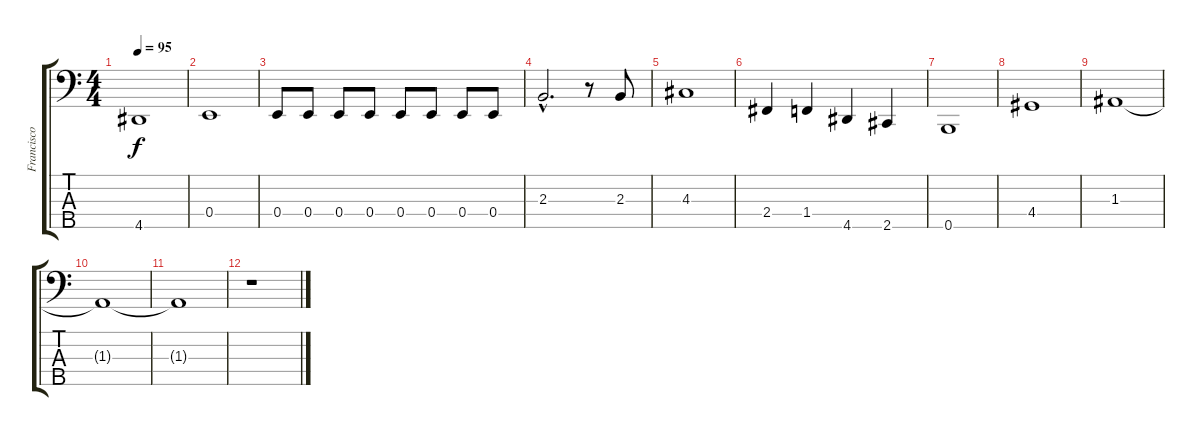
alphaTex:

\track ("Francisco Fidalgo (Bajo)" "Francisco ") {instrument electricbassfinger}
\staff {score tabs}
\tuning (G2 D2 A1 E1 B0) {hide}
\ts (4 4)
\tempo 95
\clef f4
\ks c
4.5.1{dy f} |
0.4.1 |
0.4.8 0.4.8 0.4.8 0.4.8 0.4.8 0.4.8 0.4.8 0.4.8 |
2.3{hac}.2{d} r.8 2.3.8 |
4.3.1 |
2.4.4 1.4.4 4.5.4 2.5.4 |
0.5.1 |
4.4.1 |
1.3.1 |
1.3{t}.1 |
1.3{t}.1 |
r.1
